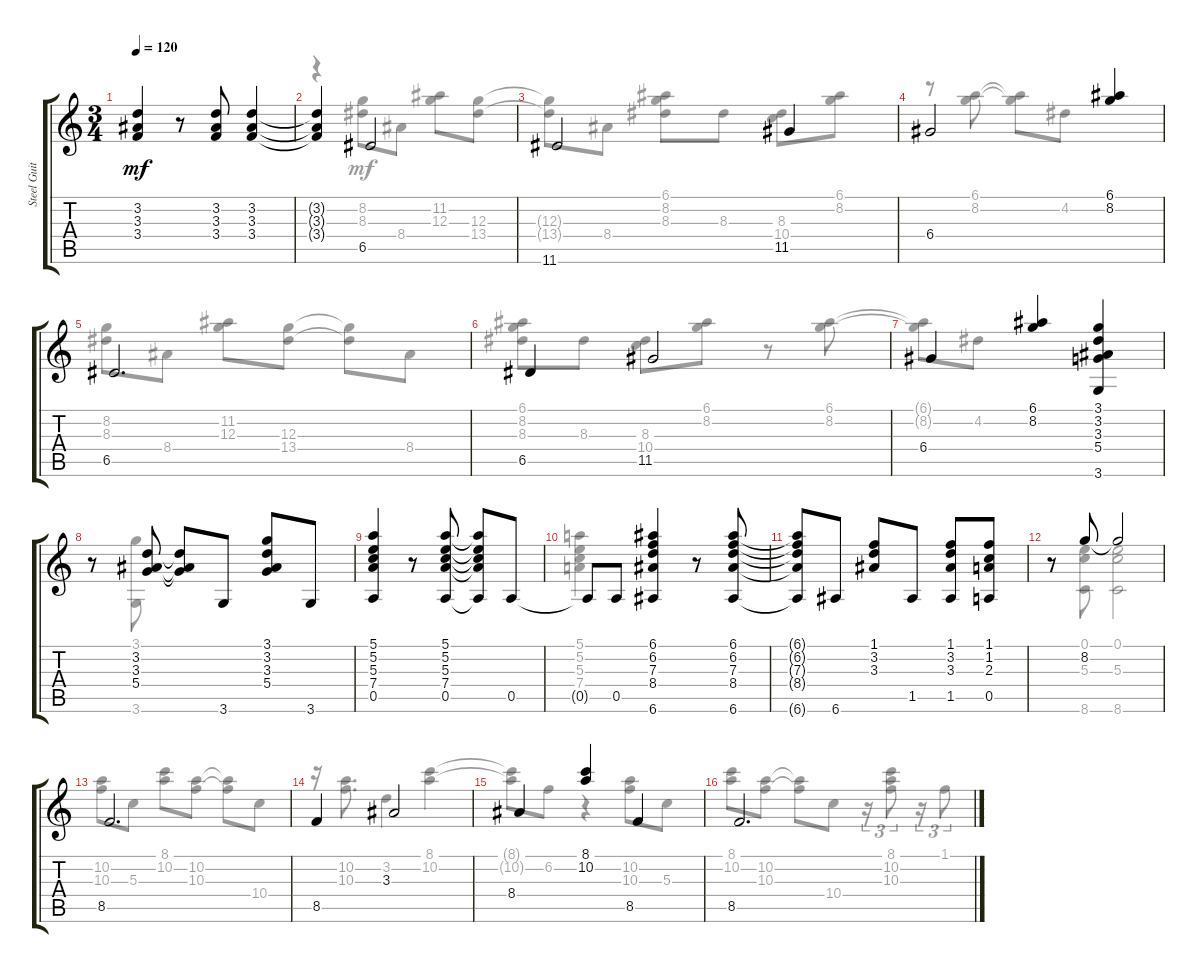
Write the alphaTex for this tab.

\track ("Steel Guitar" "Steel Guit") {instrument acousticguitarsteel}
\staff {score tabs}
\tuning (E4 B3 G3 D3 A2 E2) {hide}
\voice
\ts (3 4)
\tempo 120
\clef g2
\ks aminor
(3.2 3.3 3.4).4{dy mf} r.8 (3.2 3.3 3.4).8 (3.2 3.3 3.4).4 |
(3.2{t} 3.3{t} 3.4{t}).4 6.5.2 |
11.6.2 11.5.4 |
6.4.2 (6.1 8.2).4 |
6.5.2{d} |
6.5.4 11.5.2 |
6.4.4 (6.1 8.2).4 (3.1 3.2 3.3 5.4 3.6).4 |
r.8 (3.2 3.3 5.4).8 (3.2{t} 3.3{t} 5.4{t}).8 3.6.8 (3.1 3.2 3.3 5.4).8 3.6.8 |
(5.1 5.2 5.3 7.4 0.5).4 r.8 (5.1 5.2 5.3 7.4 0.5).8 (5.1{t} 5.2{t} 5.3{t} 7.4{t} 0.5{t}).8 0.5.8 |
0.5{t}.8 0.5.8 (6.1 6.2 7.3 8.4 6.6).4 r.8 (6.1 6.2 7.3 8.4 6.6).8 |
(6.1{t} 6.2{t} 7.3{t} 8.4{t} 6.6{t}).8 6.6.8 (1.1 3.2 3.3).8 1.5.8 (1.1 3.2 3.3 1.5).8 (1.1 1.2 2.3 0.5).8 |
r.8 8.2.8 8.2{t}.2 |
8.5.2{d} |
8.5.4 3.3.2 |
8.4.4 (8.1 10.2).4 8.5.4 |
8.5.2{d}
\voice
\clef g2
\ottava regular
\simile none
\ks aminor
|
r.4 (8.2 8.3).8 8.4.8 (11.2 12.3).8 (12.3 13.4).8 |
(12.3{t} 13.4{t}).8 8.4.8 (6.1 8.2 8.3).8 8.3.8 (8.3 10.4).8 (6.1 8.2).8 |
r.8 (6.1 8.2).8 (6.1{t} 8.2{t}).8 4.2.8 |
(8.2 8.3).8 8.4.8 (11.2 12.3).8 (12.3 13.4).8 (12.3{t} 13.4{t}).8 8.4.8 |
(6.1 8.2 8.3).8 8.3.8 (8.3 10.4).8 (6.1 8.2).8 r.8 (6.1 8.2).8 |
(6.1{t} 8.2{t}).8 4.2.8 |
r.8 (3.1 3.6).8 |
|
(5.1 5.2 5.3 7.4).4 |
|
r.8 (0.1 5.3 8.6).8 (0.1 5.3 8.6).2 |
(10.2 10.3).8 5.3.8 (8.1 10.2).8 (10.2 10.3).8 (10.2{t} 10.3{t}).8 10.4.8 |
r.16 (10.2 10.3).8{d} 3.2.4 (8.1 10.2).4 |
(8.1{t} 10.2{t}).8 6.2.8 r.4 (10.2 10.3).8 5.3.8 |
(8.1 10.2).8 (10.2 10.3).8 (10.2{t} 10.3{t}).8 10.4.8 r.16{tu (3 2)} (8.1 10.2 10.3).8{tu (3 2)} r.16{tu (3 2)} 1.1.8{tu (3 2)}
